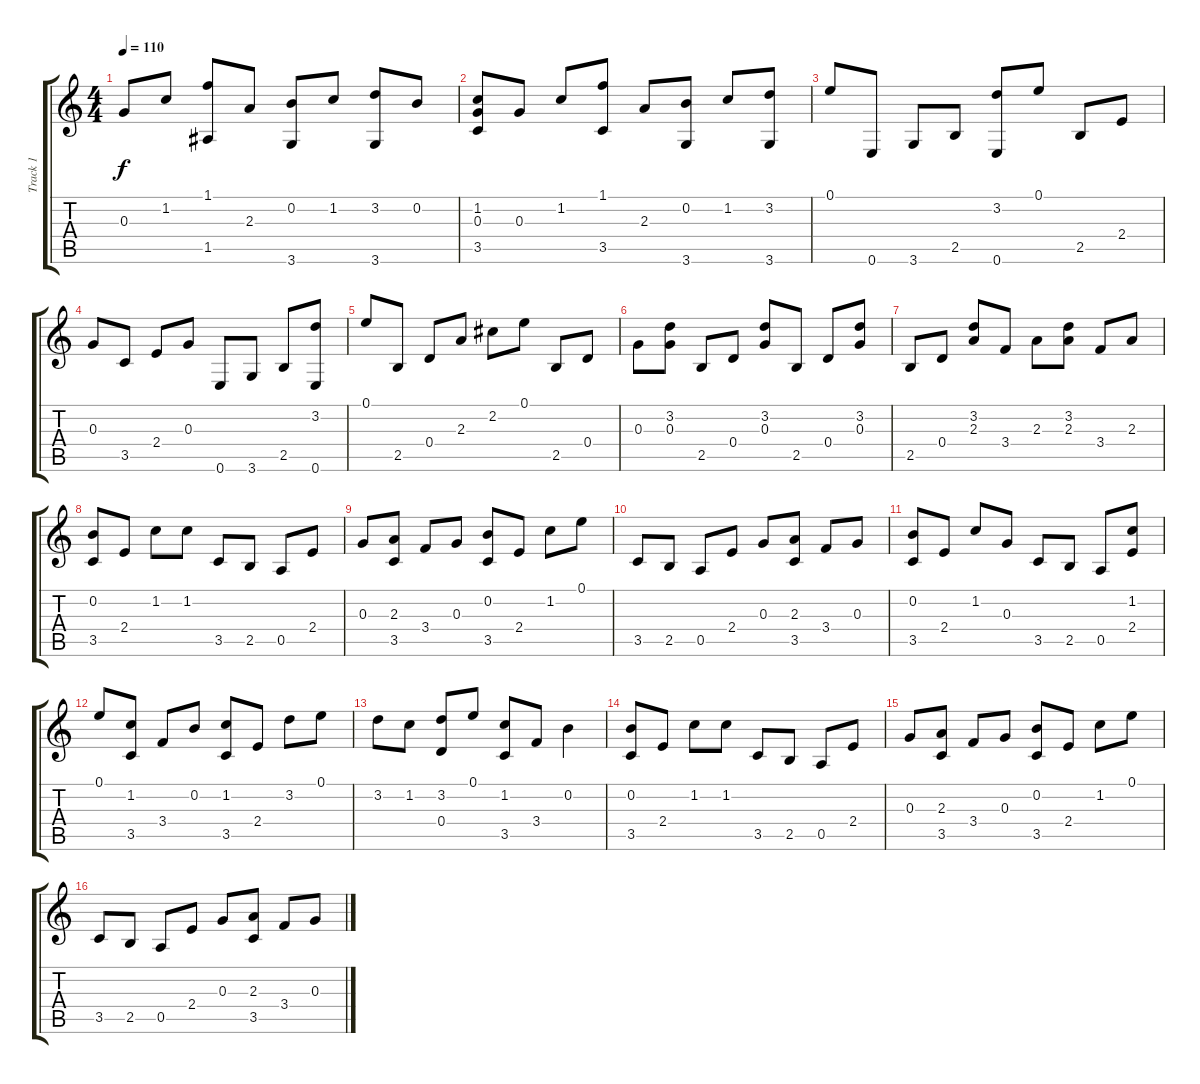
\track ("Track 1" "Track 1") {instrument acousticguitarsteel}
\staff {score tabs}
\tuning (E4 B3 G3 D3 A2 E2) {hide}
\ts (4 4)
\tempo 110
\clef g2
\ks c
0.3.8{dy f} 1.2.8 (1.1 1.5).8 2.3.8 (0.2 3.6).8 1.2.8 (3.2 3.6).8 0.2.8 |
(1.2 0.3 3.5).8 0.3.8 1.2.8 (1.1 3.5).8 2.3.8 (0.2 3.6).8 1.2.8 (3.2 3.6).8 |
0.1.8 0.6.8 3.6.8 2.5.8 (3.2 0.6).8 0.1.8 2.5.8 2.4.8 |
0.3.8 3.5.8 2.4.8 0.3.8 0.6.8 3.6.8 2.5.8 (3.2 0.6).8 |
0.1.8 2.5.8 0.4.8 2.3.8 2.2.8 0.1.8 2.5.8 0.4.8 |
0.3.8 (3.2 0.3).8 2.5.8 0.4.8 (3.2 0.3).8 2.5.8 0.4.8 (3.2 0.3).8 |
2.5.8 0.4.8 (3.2 2.3).8 3.4.8 2.3.8 (3.2 2.3).8 3.4.8 2.3.8 |
(0.2 3.5).8 2.4.8 1.2.8 1.2.8 3.5.8 2.5.8 0.5.8 2.4.8 |
0.3.8 (2.3 3.5).8 3.4.8 0.3.8 (0.2 3.5).8 2.4.8 1.2.8 0.1.8 |
3.5.8 2.5.8 0.5.8 2.4.8 0.3.8 (2.3 3.5).8 3.4.8 0.3.8 |
(0.2 3.5).8 2.4.8 1.2.8 0.3.8 3.5.8 2.5.8 0.5.8 (1.2 2.4).8 |
0.1.8 (1.2 3.5).8 3.4.8 0.2.8 (1.2 3.5).8 2.4.8 3.2.8 0.1.8 |
3.2.8 1.2.8 (3.2 0.4).8 0.1.8 (1.2 3.5).8 3.4.8 0.2.4 |
(0.2 3.5).8 2.4.8 1.2.8 1.2.8 3.5.8 2.5.8 0.5.8 2.4.8 |
0.3.8 (2.3 3.5).8 3.4.8 0.3.8 (0.2 3.5).8 2.4.8 1.2.8 0.1.8 |
3.5.8 2.5.8 0.5.8 2.4.8 0.3.8 (2.3 3.5).8 3.4.8 0.3.8
